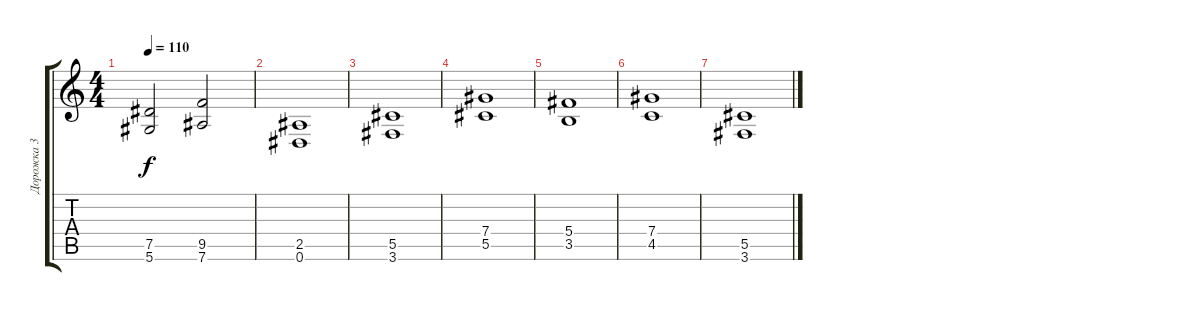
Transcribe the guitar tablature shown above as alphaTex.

\track ("Дорожка 3" "Дорожка 3") {instrument distortionguitar}
\staff {score tabs}
\tuning (Eb4 Bb3 Gb3 Db3 Ab2 Eb2) {hide}
\ts (4 4)
\tempo 110
\clef g2
\ks c
(7.5 5.6).2{dy f} (9.5 7.6).2 |
(2.5 0.6).1 |
(5.5 3.6).1 |
(7.4 5.5).1 |
(5.4 3.5).1 |
(7.4 4.5).1 |
(5.5 3.6).1
